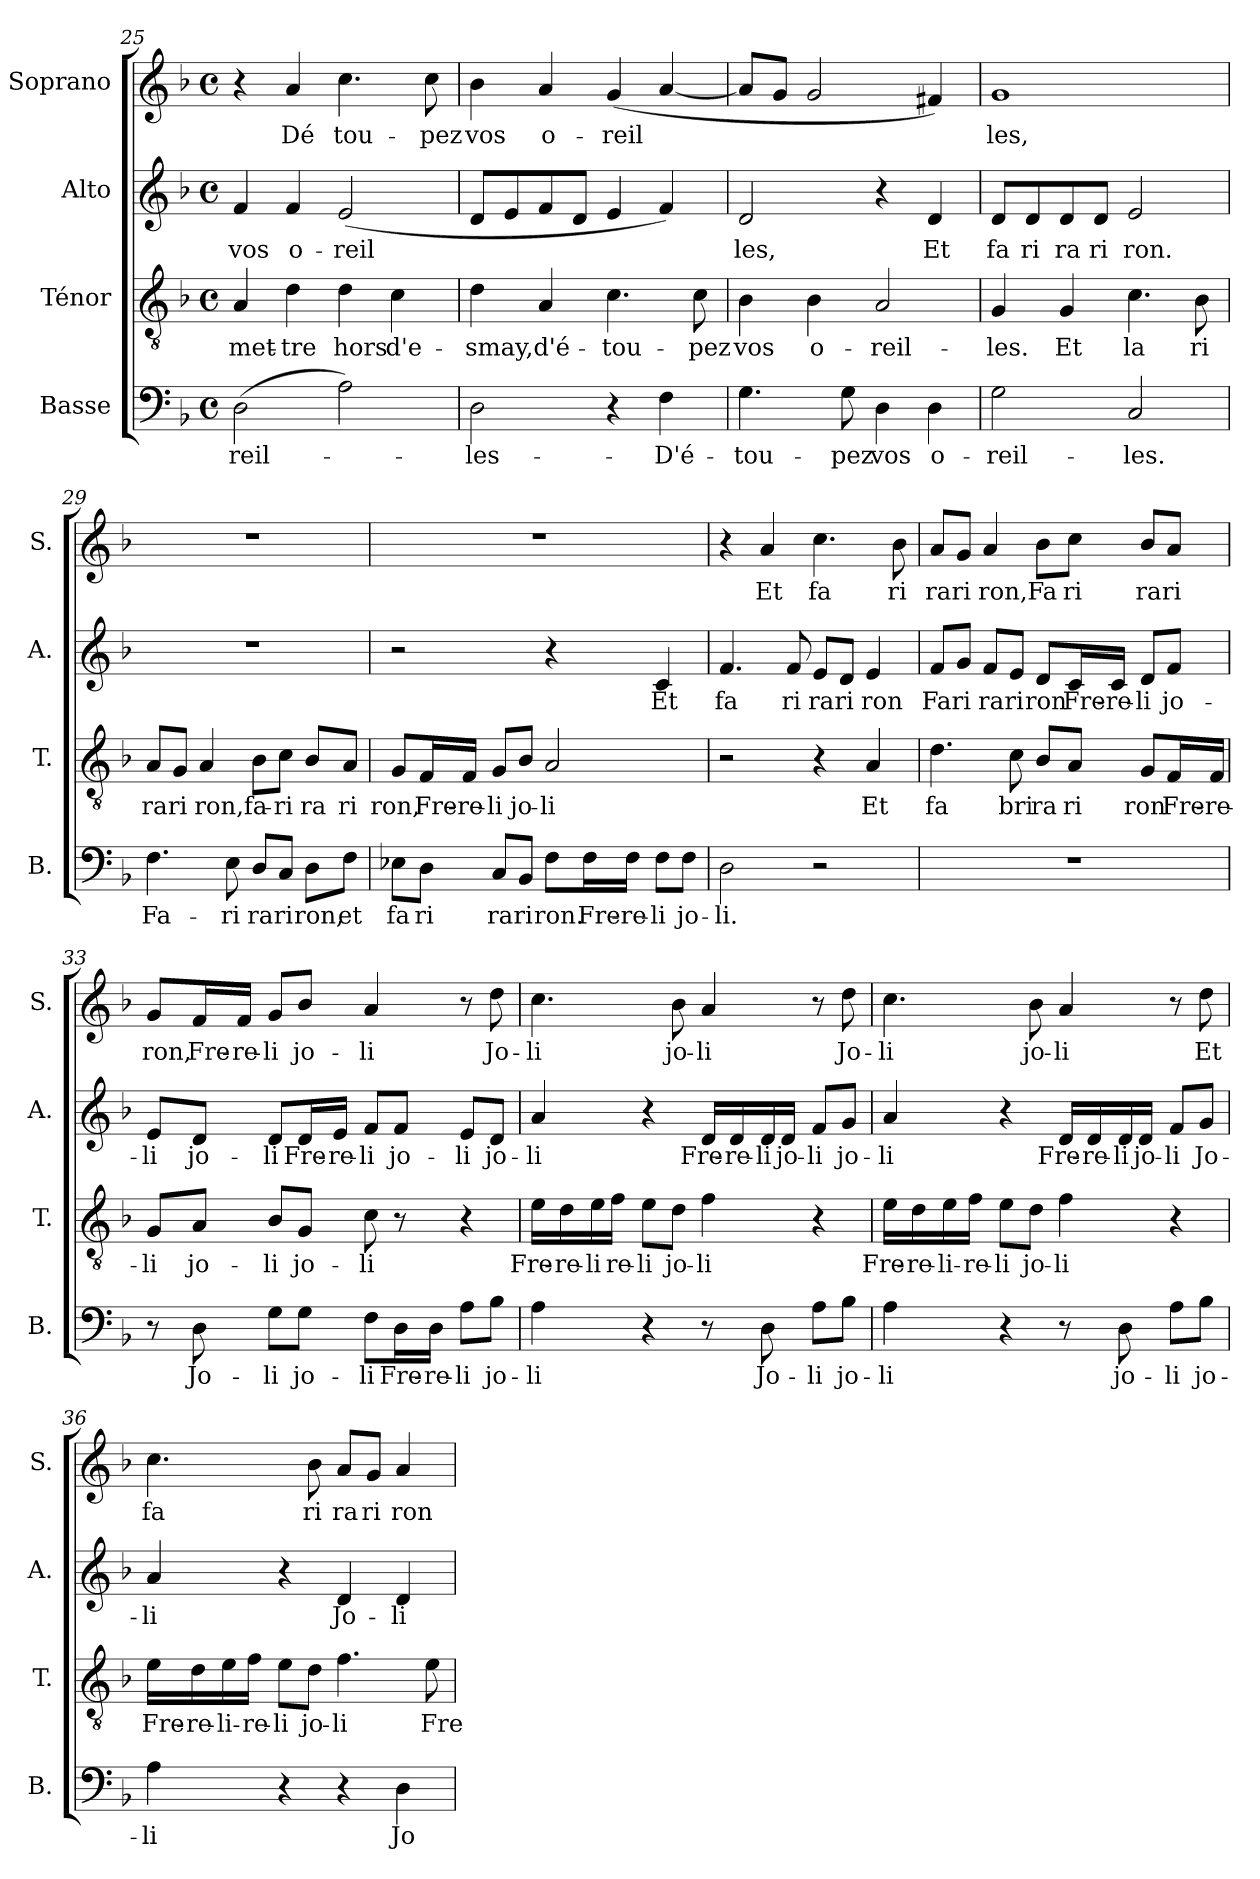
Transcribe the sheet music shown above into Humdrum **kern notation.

**kern	**text	**kern	**text	**kern	**text	**kern	**text
*part4	*part4	*part3	*part3	*part2	*part2	*part1	*part1
*staff4	*staff4	*staff3	*staff3	*staff2	*staff2	*staff1	*staff1
*I"Basse	*	*I"Ténor	*	*I"Alto	*	*I"Soprano	*
*I'B.	*	*I'T.	*	*I'A.	*	*I'S.	*
!!LO:LB:g=z
*clefF4	*	*clefGv2	*	*clefG2	*	*clefG2	*
*k[b-]	*	*k[b-]	*	*k[b-]	*	*k[b-]	*
*M4/4	*	*M4/4	*	*M4/4	*	*M4/4	*
*met(c)	*	*met(c)	*	*met(c)	*	*met(c)	*
=25	=25	=25	=25	=25	=25	=25	=25
!	!LO:LY:b	!	!LO:LY:b	!	!LO:LY:b	!	!
(>2D\	-reil-	4A/	met-	4f/	vos	4r	.
!	!	!	!LO:LY:b	!	!LO:LY:b	!	!LO:LY:b
.	.	4d\	-tre	4f/	o-	4a/	Dé
!	!	!	!LO:LY:b	!	!LO:LY:b	!	!LO:LY:b
2A\)	.	4d\	hors	(>2e/	-reil	4.cc\	tou-
!	!	!	!LO:LY:b	!	!	!	!
.	.	4c\	d'e-	.	.	.	.
!	!	!	!	!	!	!	!LO:LY:b
.	.	.	.	.	.	8cc\	-pez
=26	=26	=26	=26	=26	=26	=26	=26
!	!LO:LY:b	!	!LO:LY:b	!	!	!	!LO:LY:b
2D\	les-	4d\	-smay,	8d/L	.	4b-\	vos
.	.	.	.	8e/	.	.	.
!	!	!	!LO:LY:b	!	!	!	!LO:LY:b
.	.	4A/	d'é-	8f/	.	4a/	o-
.	.	.	.	8d/J	.	.	.
!	!	!	!LO:LY:b	!	!	!	!LO:LY:b
4r	.	4.c\	-tou-	4e/	.	(>4g/	-reil
!	!LO:LY:b	!	!	!	!	!	!
4F\	D'é-	.	.	4f/)	.	[4a/	.
!	!	!	!LO:LY:b	!	!	!	!
.	.	8c\	-pez	.	.	.	.
=27	=27	=27	=27	=27	=27	=27	=27
!	!LO:LY:b	!	!LO:LY:b	!	!LO:LY:b	!	!
4.G\	-tou-	4B-\	vos	2d/	les,	8a/L]	.
.	.	.	.	.	.	8g/J	.
!	!	!	!LO:LY:b	!	!	!	!
.	.	4B-\	o-	.	.	2g/	.
!	!LO:LY:b	!	!	!	!	!	!
8G\	-pez	.	.	.	.	.	.
!	!LO:LY:b	!	!LO:LY:b	!	!	!	!
4D\	vos	2A/	-reil-	4r	.	.	.
!	!LO:LY:b	!	!	!	!LO:LY:b	!	!
4D\	o-	.	.	4d/	Et	4f#X/)	.
=28	=28	=28	=28	=28	=28	=28	=28
!	!LO:LY:b	!	!LO:LY:b	!	!LO:LY:b	!	!LO:LY:b
2G\	-reil-	4G/	-les.	8d/L	fa	1g	les,
!	!	!	!	!	!LO:LY:b	!	!
.	.	.	.	8d/	ri	.	.
!	!	!	!LO:LY:b	!	!LO:LY:b	!	!
.	.	4G/	Et	8d/	ra	.	.
!	!	!	!	!	!LO:LY:b	!	!
.	.	.	.	8d/J	ri	.	.
!	!LO:LY:b	!	!LO:LY:b	!	!LO:LY:b	!	!
2C/	-les.	4.c\	la	2e/	ron.	.	.
!	!	!	!LO:LY:b	!	!	!	!
.	.	8B-\	ri	.	.	.	.
=29	=29	=29	=29	=29	=29	=29	=29
!	!LO:LY:b	!	!LO:LY:b	!	!	!	!
4.F\	Fa-	8A/L	ra	1r	.	1r	.
!	!	!	!LO:LY:b	!	!	!	!
.	.	8G/J	ri	.	.	.	.
!	!	!	!LO:LY:b	!	!	!	!
.	.	4A/	ron,	.	.	.	.
!	!LO:LY:b	!	!	!	!	!	!
8E\	-ri	.	.	.	.	.	.
!	!LO:LY:b	!	!LO:LY:b	!	!	!	!
8D/L	ra	8B-\L	fa-	.	.	.	.
!	!LO:LY:b	!	!LO:LY:b	!	!	!	!
8C/J	ri	8c\J	-ri	.	.	.	.
!	!LO:LY:b	!	!LO:LY:b	!	!	!	!
8D\L	ron,	8B-/L	ra	.	.	.	.
!	!LO:LY:b	!	!LO:LY:b	!	!	!	!
8F\J	et	8A/J	ri	.	.	.	.
!!LO:PB:g=z
=30	=30	=30	=30	=30	=30	=30	=30
!	!LO:LY:b	!	!LO:LY:b	!	!	!	!
8E-X\L	fa	8G/L	ron,	2r	.	1r	.
!	!LO:LY:b	!	!LO:LY:b	!	!	!	!
8D\J	ri	16F/L	Fre-	.	.	.	.
!	!	!	!LO:LY:b	!	!	!	!
.	.	16F/JJ	-re-	.	.	.	.
!	!LO:LY:b	!	!LO:LY:b	!	!	!	!
8C/L	ra	8G/L	-li	.	.	.	.
!	!LO:LY:b	!	!LO:LY:b	!	!	!	!
8BB-/J	ri	8B-/J	jo-	.	.	.	.
!	!LO:LY:b	!	!LO:LY:b	!	!	!	!
8F\L	ron.	2A/	-li	4r	.	.	.
!	!LO:LY:b	!	!	!	!	!	!
16F\L	Fre-	.	.	.	.	.	.
!	!LO:LY:b	!	!	!	!	!	!
16F\JJ	-re-	.	.	.	.	.	.
!	!LO:LY:b	!	!	!	!LO:LY:b	!	!
8F\L	-li	.	.	4c/	Et	.	.
!	!LO:LY:b	!	!	!	!	!	!
8F\J	jo-	.	.	.	.	.	.
=31	=31	=31	=31	=31	=31	=31	=31
!	!LO:LY:b	!	!	!	!LO:LY:b	!	!
2D\	-li.	2r	.	4.f/	fa	4r	.
!	!	!	!	!	!	!	!LO:LY:b
.	.	.	.	.	.	4a/	Et
!	!	!	!	!	!LO:LY:b	!	!
.	.	.	.	8f/	ri	.	.
!	!	!	!	!	!LO:LY:b	!	!LO:LY:b
2r	.	4r	.	8e/L	ra	4.cc\	fa
!	!	!	!	!	!LO:LY:b	!	!
.	.	.	.	8d/J	ri	.	.
!	!	!	!LO:LY:b	!	!LO:LY:b	!	!
.	.	4A/	Et	4e/	ron	.	.
!	!	!	!	!	!	!	!LO:LY:b
.	.	.	.	.	.	8b-\	ri
=32	=32	=32	=32	=32	=32	=32	=32
!	!	!	!LO:LY:b	!	!LO:LY:b	!	!LO:LY:b
1r	.	4.d\	fa	8f/L	Fa	8a/L	ra
!	!	!	!	!	!LO:LY:b	!	!LO:LY:b
.	.	.	.	8g/J	ri	8g/J	ri
!	!	!	!	!	!LO:LY:b	!	!LO:LY:b
.	.	.	.	8f/L	ra	4a/	ron,
!	!	!	!LO:LY:b	!	!LO:LY:b	!	!
.	.	8c\	bri	8e/J	ri	.	.
!	!	!	!LO:LY:b	!	!LO:LY:b	!	!LO:LY:b
.	.	8B-/L	ra	8d/L	ron	8b-\L	Fa
!	!	!	!LO:LY:b	!	!LO:LY:b	!	!LO:LY:b
.	.	8A/J	ri	16c/L	Fre-	8cc\J	ri
!	!	!	!	!	!LO:LY:b	!	!
.	.	.	.	16c/JJ	-re-	.	.
!	!	!	!LO:LY:b	!	!LO:LY:b	!	!LO:LY:b
.	.	8G/L	ron	8d/L	-li	8b-/L	ra
!	!	!	!LO:LY:b	!	!LO:LY:b	!	!LO:LY:b
.	.	16F/L	Fre-	8f/J	jo-	8a/J	ri
!	!	!	!LO:LY:b	!	!	!	!
.	.	16F/JJ	-re-	.	.	.	.
!!LO:LB:g=z
=33	=33	=33	=33	=33	=33	=33	=33
!	!	!	!LO:LY:b	!	!LO:LY:b	!	!LO:LY:b
8r	.	8G/L	-li	8e/L	-li	8g/L	ron,
!	!LO:LY:b	!	!LO:LY:b	!	!LO:LY:b	!	!LO:LY:b
8D\	Jo-	8A/J	jo-	8d/J	jo-	16f/L	Fre-
!	!	!	!	!	!	!	!LO:LY:b
.	.	.	.	.	.	16f/JJ	-re-
!	!LO:LY:b	!	!LO:LY:b	!	!LO:LY:b	!	!LO:LY:b
8G\L	-li	8B-/L	-li	8d/L	-li	8g/L	-li
!	!LO:LY:b	!	!LO:LY:b	!	!LO:LY:b	!	!LO:LY:b
8G\J	jo-	8G/J	jo-	16d/L	Fre-	8b-/J	jo-
!	!	!	!	!	!LO:LY:b	!	!
.	.	.	.	16e/JJ	-re-	.	.
!	!LO:LY:b	!	!LO:LY:b	!	!LO:LY:b	!	!LO:LY:b
8F\L	-li	8c\	-li	8f/L	-li	4a/	-li
!	!LO:LY:b	!	!	!	!LO:LY:b	!	!
16D\L	Fre-	8r	.	8f/J	jo-	.	.
!	!LO:LY:b	!	!	!	!	!	!
16D\JJ	-re-	.	.	.	.	.	.
!	!LO:LY:b	!	!	!	!LO:LY:b	!	!
8A\L	-li	4r	.	8e/L	-li	8r	.
!	!LO:LY:b	!	!	!	!LO:LY:b	!	!LO:LY:b
8B-\J	jo-	.	.	8d/J	jo-	8dd\	Jo-
=34	=34	=34	=34	=34	=34	=34	=34
!	!LO:LY:b	!	!LO:LY:b	!	!LO:LY:b	!	!LO:LY:b
4A\	-li	16e\LL	Fre-	4a/	-li	4.cc\	-li
!	!	!	!LO:LY:b	!	!	!	!
.	.	16d\	-re-	.	.	.	.
!	!	!	!LO:LY:b	!	!	!	!
.	.	16e\	-li	.	.	.	.
!	!	!	!LO:LY:b	!	!	!	!
.	.	16f\JJ	re-	.	.	.	.
!	!	!	!LO:LY:b	!	!	!	!
4r	.	8e\L	-li	4r	.	.	.
!	!	!	!LO:LY:b	!	!	!	!LO:LY:b
.	.	8d\J	jo-	.	.	8b-\	jo-
!	!	!	!LO:LY:b	!	!LO:LY:b	!	!LO:LY:b
8r	.	4f\	-li	16d/LL	Fre-	4a/	-li
!	!	!	!	!	!LO:LY:b	!	!
.	.	.	.	16d/	-re-	.	.
!	!LO:LY:b	!	!	!	!LO:LY:b	!	!
8D\	Jo-	.	.	16d/	-li	.	.
!	!	!	!	!	!LO:LY:b	!	!
.	.	.	.	16d/JJ	jo-	.	.
!	!LO:LY:b	!	!	!	!LO:LY:b	!	!
8A\L	-li	4r	.	8f/L	-li	8r	.
!	!LO:LY:b	!	!	!	!LO:LY:b	!	!LO:LY:b
8B-\J	jo-	.	.	8g/J	jo-	8dd\	Jo-
!!LO:LB:g=z
=35	=35	=35	=35	=35	=35	=35	=35
!	!LO:LY:b	!	!LO:LY:b	!	!LO:LY:b	!	!LO:LY:b
4A\	-li	16e\LL	Fre-	4a/	-li	4.cc\	-li
!	!	!	!LO:LY:b	!	!	!	!
.	.	16d\	-re-	.	.	.	.
!	!	!	!LO:LY:b	!	!	!	!
.	.	16e\	-li-	.	.	.	.
!	!	!	!LO:LY:b	!	!	!	!
.	.	16f\JJ	-re-	.	.	.	.
!	!	!	!LO:LY:b	!	!	!	!
4r	.	8e\L	-li	4r	.	.	.
!	!	!	!LO:LY:b	!	!	!	!LO:LY:b
.	.	8d\J	jo-	.	.	8b-\	jo-
!	!	!	!LO:LY:b	!	!LO:LY:b	!	!LO:LY:b
8r	.	4f\	-li	16d/LL	Fre-	4a/	-li
!	!	!	!	!	!LO:LY:b	!	!
.	.	.	.	16d/	-re-	.	.
!	!LO:LY:b	!	!	!	!LO:LY:b	!	!
8D\	jo-	.	.	16d/	-li	.	.
!	!	!	!	!	!LO:LY:b	!	!
.	.	.	.	16d/JJ	jo-	.	.
!	!LO:LY:b	!	!	!	!LO:LY:b	!	!
8A\L	-li	4r	.	8f/L	-li	8r	.
!	!LO:LY:b	!	!	!	!LO:LY:b	!	!LO:LY:b
8B-\J	jo-	.	.	8g/J	Jo-	8dd\	Et
!!LO:PB:g=z
=36	=36	=36	=36	=36	=36	=36	=36
!	!LO:LY:b	!	!LO:LY:b	!	!LO:LY:b	!	!LO:LY:b
4A\	-li	16e\LL	Fre-	4a/	-li	4.cc\	fa
!	!	!	!LO:LY:b	!	!	!	!
.	.	16d\	-re-	.	.	.	.
!	!	!	!LO:LY:b	!	!	!	!
.	.	16e\	-li-	.	.	.	.
!	!	!	!LO:LY:b	!	!	!	!
.	.	16f\JJ	-re-	.	.	.	.
!	!	!	!LO:LY:b	!	!	!	!
4r	.	8e\L	-li	4r	.	.	.
!	!	!	!LO:LY:b	!	!	!	!LO:LY:b
.	.	8d\J	jo-	.	.	8b-\	ri
!	!	!	!LO:LY:b	!	!LO:LY:b	!	!LO:LY:b
4r	.	4.f\	-li	4d/	Jo-	8a/L	ra
!	!	!	!	!	!	!	!LO:LY:b
.	.	.	.	.	.	8g/J	ri
!	!LO:LY:b	!	!	!	!LO:LY:b	!	!LO:LY:b
4D\	Jo-	.	.	4d/	-li	4a/	ron
!	!	!	!LO:LY:b	!	!	!	!
.	.	8e\	Fre-	.	.	.	.
=	=	=	=	=	=	=	=
*-	*-	*-	*-	*-	*-	*-	*-
